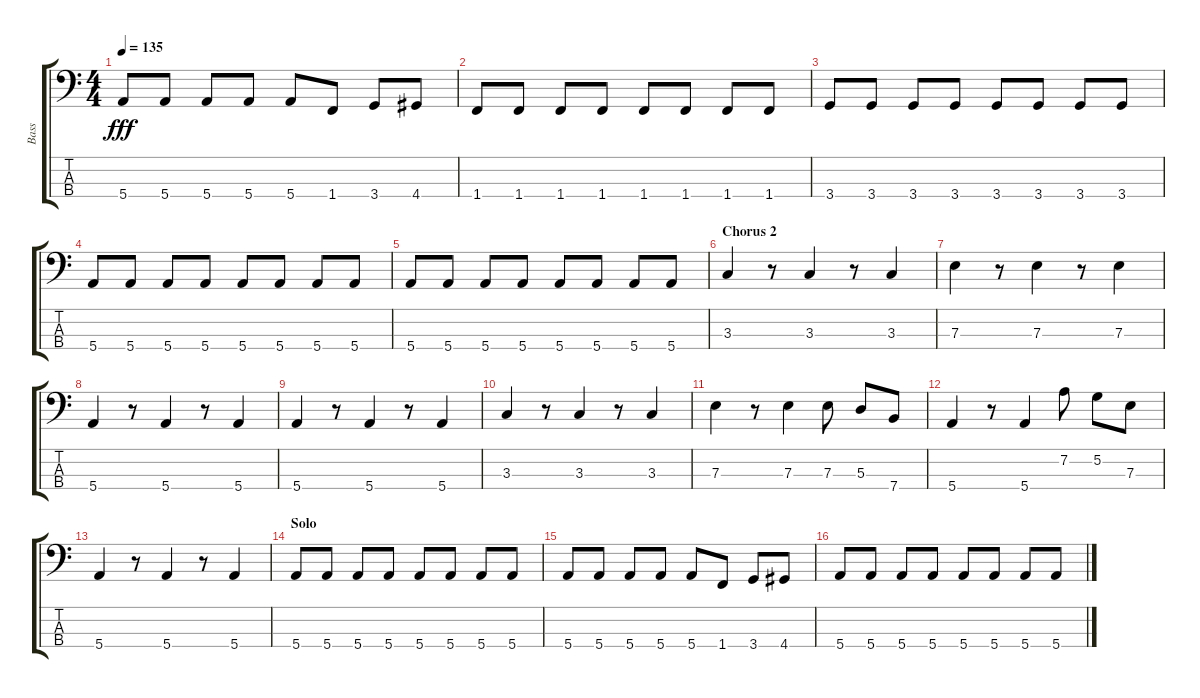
\track ("Bass" "Bass") {instrument electricbasspick}
\staff {score tabs}
\tuning (G2 D2 A1 E1) {hide}
\ts (4 4)
\tempo 135
\clef f4
\ks c
5.4.8{dy fff} 5.4.8 5.4.8 5.4.8 5.4.8 1.4.8 3.4.8 4.4.8 |
1.4.8 1.4.8 1.4.8 1.4.8 1.4.8 1.4.8 1.4.8 1.4.8 |
3.4.8 3.4.8 3.4.8 3.4.8 3.4.8 3.4.8 3.4.8 3.4.8 |
5.4.8 5.4.8 5.4.8 5.4.8 5.4.8 5.4.8 5.4.8 5.4.8 |
5.4.8 5.4.8 5.4.8 5.4.8 5.4.8 5.4.8 5.4.8 5.4.8 |
\section ("" "Chorus 2")
3.3.4 r.8 3.3.4 r.8 3.3.4 |
7.3.4 r.8 7.3.4 r.8 7.3.4 |
5.4.4 r.8 5.4.4 r.8 5.4.4 |
5.4.4 r.8 5.4.4 r.8 5.4.4 |
3.3.4 r.8 3.3.4 r.8 3.3.4 |
7.3.4 r.8 7.3.4 7.3.8 5.3.8 7.4.8 |
5.4.4 r.8 5.4.4 7.2.8 5.2.8 7.3.8 |
5.4.4 r.8 5.4.4 r.8 5.4.4 |
\section ("" "Solo")
5.4.8 5.4.8 5.4.8 5.4.8 5.4.8 5.4.8 5.4.8 5.4.8 |
5.4.8 5.4.8 5.4.8 5.4.8 5.4.8 1.4.8 3.4.8 4.4.8 |
5.4.8 5.4.8 5.4.8 5.4.8 5.4.8 5.4.8 5.4.8 5.4.8
